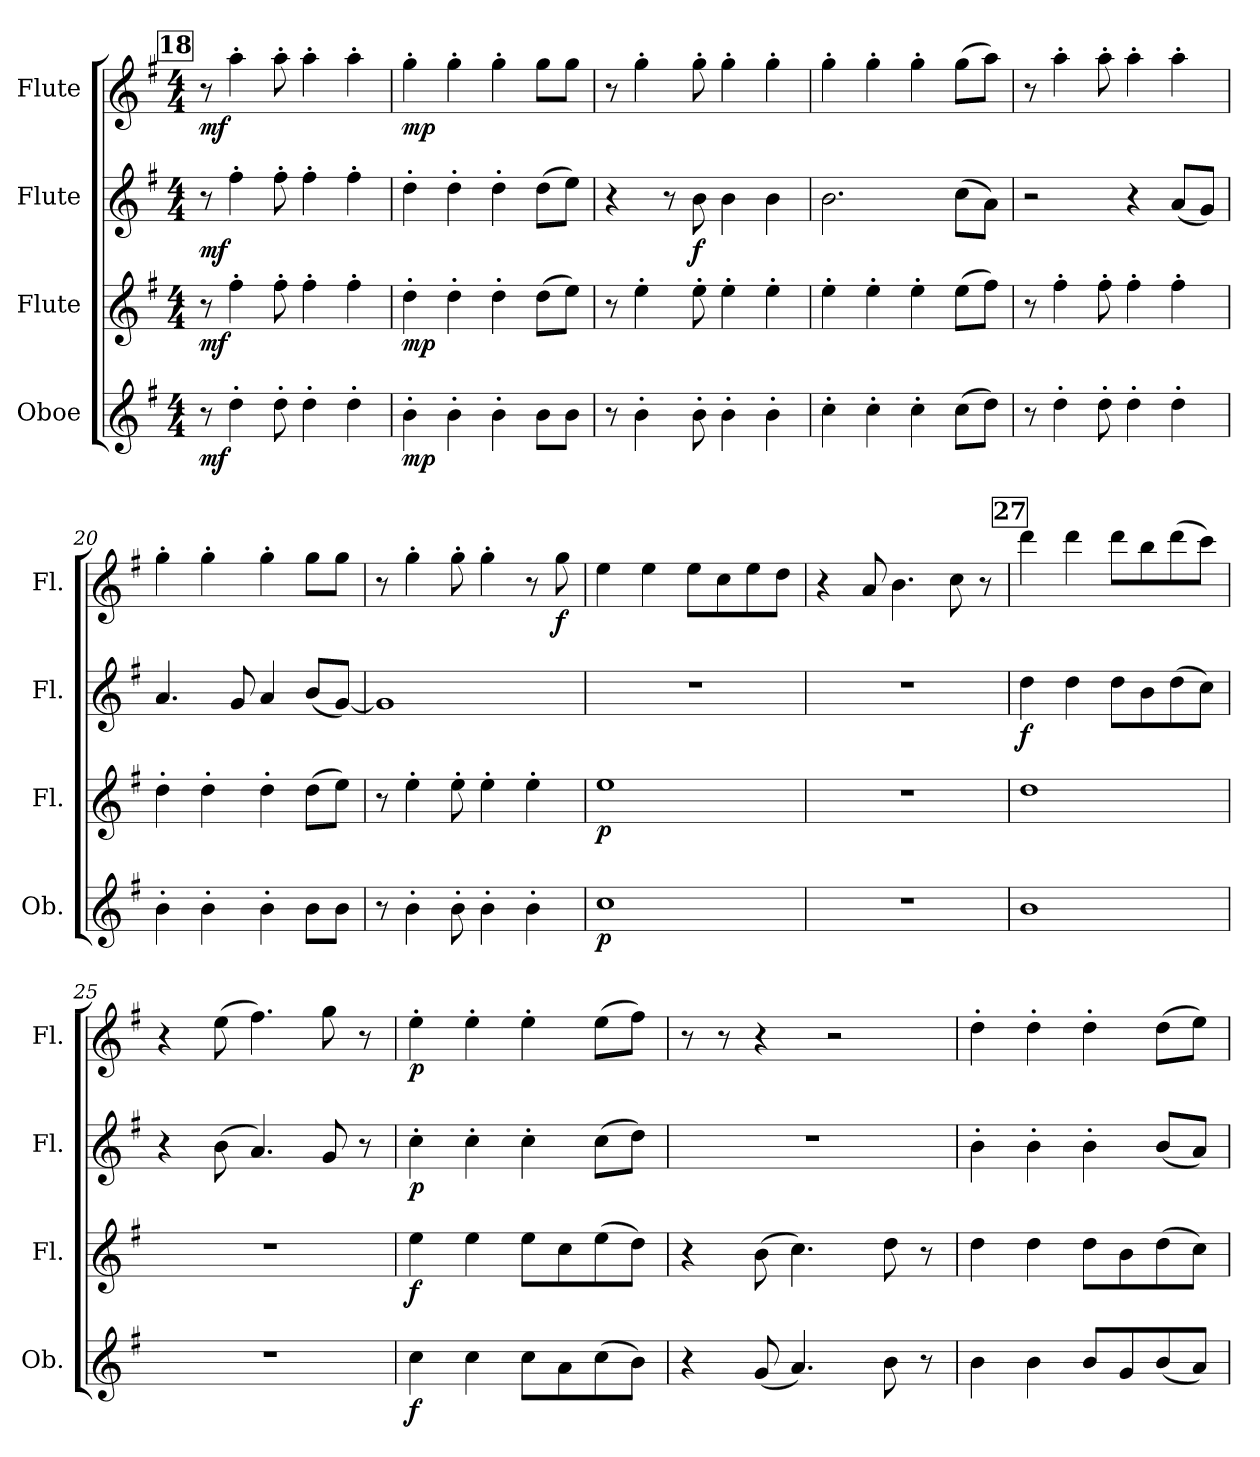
**kern	**dynam	**kern	**dynam	**kern	**dynam	**kern	**dynam
*part4	*part4	*part3	*part3	*part2	*part2	*part1	*part1
*staff4	*staff4	*staff3	*staff3	*staff2	*staff2	*staff1	*staff1
*I"Oboe	*	*I"Flute	*	*I"Flute	*	*I"Flute	*
*I'Ob.	*	*I'Fl.	*	*I'Fl.	*	*I'Fl.	*
*clefG2	*	*clefG2	*	*clefG2	*	*clefG2	*
*k[f#]	*	*k[f#]	*	*k[f#]	*	*k[f#]	*
*M4/4	*	*M4/4	*	*M4/4	*	*M4/4	*
!!LO:REH:place=s1:a:B:fs=14:t=18
=15	=15	=15	=15	=15	=15	=15	=15
!	!LO:DY:b	!	!LO:DY:b	!	!LO:DY:b	!	!LO:DY:b
8r	mf	8r	mf	8r	mf	8r	mf
4dd'\	.	4ff#'\	.	4ff#'\	.	4aa'\	.
8dd'\	.	8ff#'\	.	8ff#'\	.	8aa'\	.
4dd'\	.	4ff#'\	.	4ff#'\	.	4aa'\	.
4dd'\	.	4ff#'\	.	4ff#'\	.	4aa'\	.
=16	=16	=16	=16	=16	=16	=16	=16
!	!LO:DY:b	!	!LO:DY:b	!	!	!	!LO:DY:b
4b'\	mp	4dd'\	mp	4dd'\	.	4gg'\	mp
4b'\	.	4dd'\	.	4dd'\	.	4gg'\	.
4b'\	.	4dd'\	.	4dd'\	.	4gg'\	.
8b\L	.	(>8dd\L	.	(>8dd\L	.	8gg\L	.
8b\J	.	8ee\J)	.	8ee\J)	.	8gg\J	.
=17	=17	=17	=17	=17	=17	=17	=17
8r	.	8r	.	4r	.	8r	.
4b'\	.	4ee'\	.	.	.	4gg'\	.
.	.	.	.	8r	.	.	.
!	!	!	!	!	!LO:DY:b	!	!
8b'\	.	8ee'\	.	8b\	f	8gg'\	.
4b'\	.	4ee'\	.	4b\	.	4gg'\	.
4b'\	.	4ee'\	.	4b\	.	4gg'\	.
=18	=18	=18	=18	=18	=18	=18	=18
4cc'\	.	4ee'\	.	2.b\	.	4gg'\	.
4cc'\	.	4ee'\	.	.	.	4gg'\	.
4cc'\	.	4ee'\	.	.	.	4gg'\	.
(>8cc\L	.	(>8ee\L	.	(>8cc\L	.	(>8gg\L	.
8dd\J)	.	8ff#\J)	.	8a\J)	.	8aa\J)	.
=19	=19	=19	=19	=19	=19	=19	=19
8r	.	8r	.	2r	.	8r	.
4dd'\	.	4ff#'\	.	.	.	4aa'\	.
8dd'\	.	8ff#'\	.	.	.	8aa'\	.
4dd'\	.	4ff#'\	.	4r	.	4aa'\	.
4dd'\	.	4ff#'\	.	(<8a/L	.	4aa'\	.
.	.	.	.	8g/J)	.	.	.
!!LO:LB:g=z
=20	=20	=20	=20	=20	=20	=20	=20
4b'\	.	4dd'\	.	4.a/	.	4gg'\	.
4b'\	.	4dd'\	.	.	.	4gg'\	.
.	.	.	.	8g/	.	.	.
4b'\	.	4dd'\	.	4a/	.	4gg'\	.
8b\L	.	(>8dd\L	.	(<8b/L	.	8gg\L	.
8b\J	.	8ee\J)	.	[8g/J)	.	8gg\J	.
=21	=21	=21	=21	=21	=21	=21	=21
8r	.	8r	.	1g]	.	8r	.
4b'\	.	4ee'\	.	.	.	4gg'\	.
8b'\	.	8ee'\	.	.	.	8gg'\	.
4b'\	.	4ee'\	.	.	.	4gg'\	.
4b'\	.	4ee'\	.	.	.	8r	.
!	!	!	!	!	!	!	!LO:DY:b
.	.	.	.	.	.	8gg\	f
=22	=22	=22	=22	=22	=22	=22	=22
!	!LO:DY:b	!	!LO:DY:b	!	!	!	!
1cc	p	1ee	p	1r	.	4ee\	.
.	.	.	.	.	.	4ee\	.
.	.	.	.	.	.	8ee\L	.
.	.	.	.	.	.	8cc\	.
.	.	.	.	.	.	8ee\	.
.	.	.	.	.	.	8dd\J	.
=23	=23	=23	=23	=23	=23	=23	=23
1r	.	1r	.	1r	.	4r	.
.	.	.	.	.	.	8a/	.
.	.	.	.	.	.	4.b\	.
.	.	.	.	.	.	8cc\	.
.	.	.	.	.	.	8r	.
!!LO:REH:place=s1:a:B:fs=14:t=27
=24	=24	=24	=24	=24	=24	=24	=24
!	!	!	!	!	!LO:DY:b	!	!
1b	.	1dd	.	4dd\	f	4ddd\	.
.	.	.	.	4dd\	.	4ddd\	.
.	.	.	.	8dd\L	.	8ddd\L	.
.	.	.	.	8b\	.	8bb\	.
.	.	.	.	(>8dd\	.	(>8ddd\	.
.	.	.	.	8cc\J)	.	8ccc\J)	.
=25	=25	=25	=25	=25	=25	=25	=25
1r	.	1r	.	4r	.	4r	.
.	.	.	.	(>8b\	.	(>8ee\	.
.	.	.	.	4.a/)	.	4.ff#\)	.
.	.	.	.	8g/	.	8gg\	.
.	.	.	.	8r	.	8r	.
!!LO:LB:g=z
=26	=26	=26	=26	=26	=26	=26	=26
!	!LO:DY:b	!	!LO:DY:b	!	!LO:DY:b	!	!LO:DY:b
4cc\	f	4ee\	f	4cc'\	p	4ee'\	p
4cc\	.	4ee\	.	4cc'\	.	4ee'\	.
8cc\L	.	8ee\L	.	4cc'\	.	4ee'\	.
8a\	.	8cc\	.	.	.	.	.
(>8cc\	.	(>8ee\	.	(>8cc\L	.	(>8ee\L	.
8b\J)	.	8dd\J)	.	8dd\J)	.	8ff#\J)	.
=27	=27	=27	=27	=27	=27	=27	=27
4r	.	4r	.	1r	.	8r	.
.	.	.	.	.	.	8r	.
(<8g/	.	(>8b\	.	.	.	4r	.
4.a/)	.	4.cc\)	.	.	.	.	.
.	.	.	.	.	.	2r	.
8b\	.	8dd\	.	.	.	.	.
8r	.	8r	.	.	.	.	.
=28	=28	=28	=28	=28	=28	=28	=28
4b\	.	4dd\	.	4b'\	.	4dd'\	.
4b\	.	4dd\	.	4b'\	.	4dd'\	.
8b/L	.	8dd\L	.	4b'\	.	4dd'\	.
8g/	.	8b\	.	.	.	.	.
(<8b/	.	(>8dd\	.	(<8b/L	.	(>8dd\L	.
8a/J)	.	8cc\J)	.	8a/J)	.	8ee\J)	.
=	=	=	=	=	=	=	=
*-	*-	*-	*-	*-	*-	*-	*-
